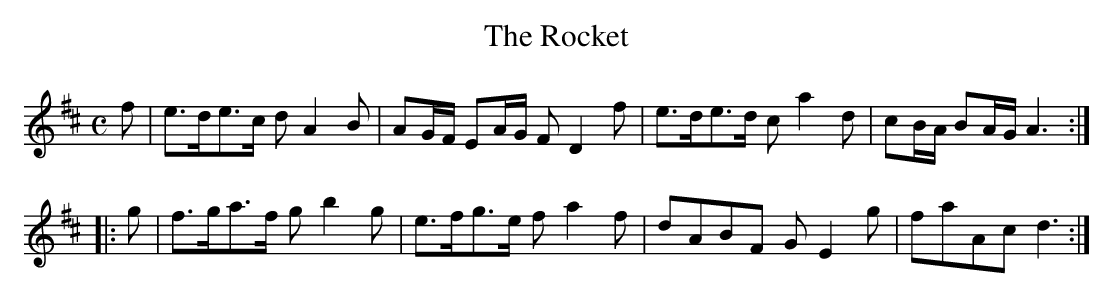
X:1
T:Rocket, The
M:C
L:1/8
K:D
f | e>de>c d A2B | AG/F/ EA/G/ F D2 f | e>de>d c a2 d | cB/A/ BA/G/ A3 :|
|: g | f>ga>f g b2 g | e>fg>e f a2f | dABF G E2g | faAc d3 :|
